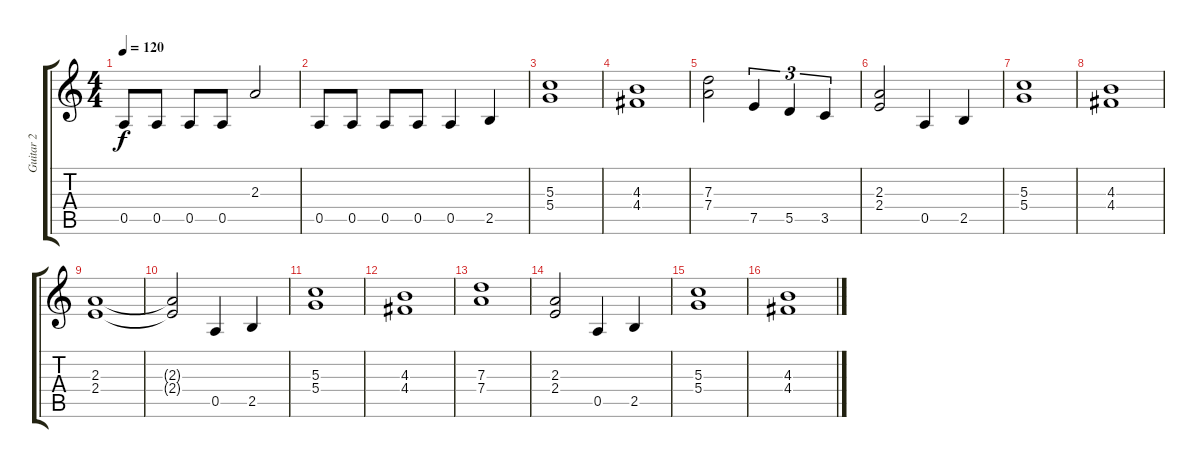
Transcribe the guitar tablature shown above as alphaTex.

\track ("Guitar 2" "Guitar 2") {instrument distortionguitar}
\staff {score tabs}
\tuning (E4 B3 G3 D3 A2 E2) {hide}
\ts (4 4)
\tempo 120
\clef g2
\ks c
0.5.8{dy f} 0.5.8 0.5.8 0.5.8 2.3.2 |
0.5.8 0.5.8 0.5.8 0.5.8 0.5.4 2.5.4 |
(5.3 5.4).1 |
(4.3 4.4).1 |
(7.3 7.4).2 7.5.4{tu (3 2)} 5.5.4{tu (3 2)} 3.5.4{tu (3 2)} |
(2.3 2.4).2 0.5.4 2.5.4 |
(5.3 5.4).1 |
(4.3 4.4).1 |
(2.3 2.4).1 |
(2.3{t} 2.4{t}).2 0.5.4 2.5.4 |
(5.3 5.4).1 |
(4.3 4.4).1 |
(7.3 7.4).1 |
(2.3 2.4).2 0.5.4 2.5.4 |
(5.3 5.4).1{volume 12} |
(4.3 4.4).1{volume 10}
